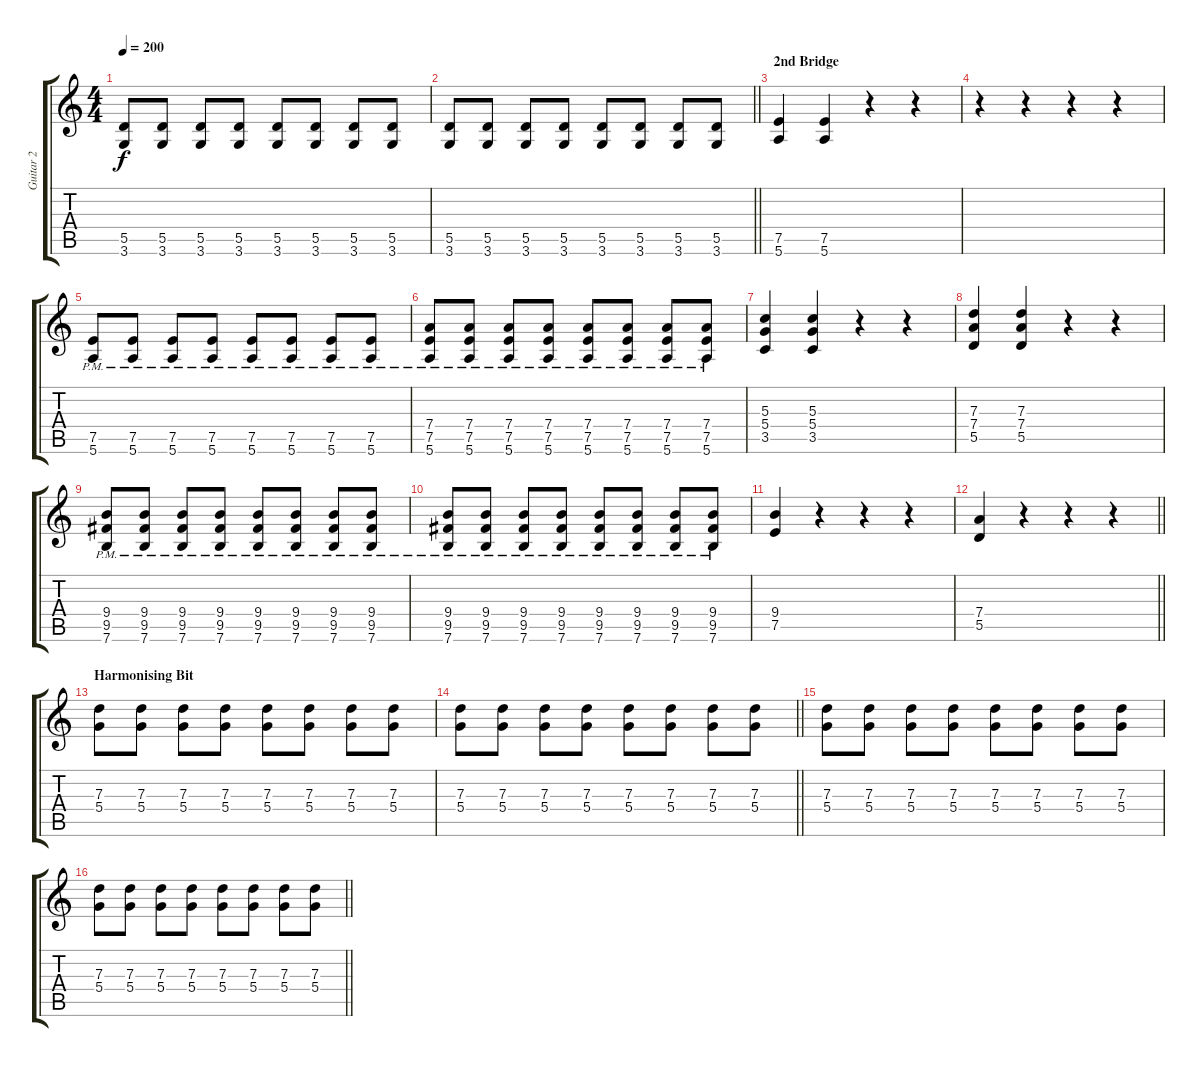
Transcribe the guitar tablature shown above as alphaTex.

\track ("Guitar 2" "Guitar 2") {instrument distortionguitar}
\staff {score tabs}
\tuning (E4 B3 G3 D3 A2 E2) {hide}
\ts (4 4)
\tempo 200
\clef g2
\ks c
(5.5 3.6).8{dy f} (5.5 3.6).8 (5.5 3.6).8 (5.5 3.6).8 (5.5 3.6).8 (5.5 3.6).8 (5.5 3.6).8 (5.5 3.6).8 |
\barLineRight lightlight
(5.5 3.6).8 (5.5 3.6).8 (5.5 3.6).8 (5.5 3.6).8 (5.5 3.6).8 (5.5 3.6).8 (5.5 3.6).8 (5.5 3.6).8 |
\section ("" "2nd Bridge")
(7.5 5.6).4 (7.5 5.6).4 r.4 r.4 |
r.4 r.4 r.4 r.4 |
(7.5{pm} 5.6{pm}).8 (7.5{pm} 5.6{pm}).8 (7.5{pm} 5.6{pm}).8 (7.5{pm} 5.6{pm}).8 (7.5{pm} 5.6{pm}).8 (7.5{pm} 5.6{pm}).8 (7.5{pm} 5.6{pm}).8 (7.5{pm} 5.6{pm}).8 |
(7.4 7.5{pm} 5.6{pm}).8 (7.4 7.5{pm} 5.6{pm}).8 (7.4 7.5{pm} 5.6{pm}).8 (7.4 7.5{pm} 5.6{pm}).8 (7.4 7.5{pm} 5.6{pm}).8 (7.4 7.5{pm} 5.6{pm}).8 (7.4 7.5{pm} 5.6{pm}).8 (7.4 7.5{pm} 5.6{pm}).8 |
(5.3 5.4 3.5).4 (5.3 5.4 3.5).4 r.4 r.4 |
(7.3 7.4 5.5).4 (7.3 7.4 5.5).4 r.4 r.4 |
(9.4{pm} 9.5{pm} 7.6{pm}).8 (9.4{pm} 9.5{pm} 7.6{pm}).8 (9.4{pm} 9.5{pm} 7.6{pm}).8 (9.4{pm} 9.5{pm} 7.6{pm}).8 (9.4{pm} 9.5{pm} 7.6{pm}).8 (9.4{pm} 9.5{pm} 7.6{pm}).8 (9.4{pm} 9.5{pm} 7.6{pm}).8 (9.4{pm} 9.5{pm} 7.6{pm}).8 |
(9.4{pm} 9.5{pm} 7.6{pm}).8 (9.4{pm} 9.5{pm} 7.6{pm}).8 (9.4{pm} 9.5{pm} 7.6{pm}).8 (9.4{pm} 9.5{pm} 7.6{pm}).8 (9.4{pm} 9.5{pm} 7.6{pm}).8 (9.4{pm} 9.5{pm} 7.6{pm}).8 (9.4{pm} 9.5{pm} 7.6{pm}).8 (9.4{pm} 9.5{pm} 7.6{pm}).8 |
(9.4 7.5).4 r.4 r.4 r.4 |
\barLineRight lightlight
(7.4 5.5).4 r.4 r.4 r.4 |
\section ("" "Harmonising Bit")
(7.3 5.4).8 (7.3 5.4).8 (7.3 5.4).8 (7.3 5.4).8 (7.3 5.4).8 (7.3 5.4).8 (7.3 5.4).8 (7.3 5.4).8 |
\barLineRight lightlight
(7.3 5.4).8 (7.3 5.4).8 (7.3 5.4).8 (7.3 5.4).8 (7.3 5.4).8 (7.3 5.4).8 (7.3 5.4).8 (7.3 5.4).8 |
(7.3 5.4).8 (7.3 5.4).8 (7.3 5.4).8 (7.3 5.4).8 (7.3 5.4).8 (7.3 5.4).8 (7.3 5.4).8 (7.3 5.4).8 |
\barLineRight lightlight
(7.3 5.4).8 (7.3 5.4).8 (7.3 5.4).8 (7.3 5.4).8 (7.3 5.4).8 (7.3 5.4).8 (7.3 5.4).8 (7.3 5.4).8
